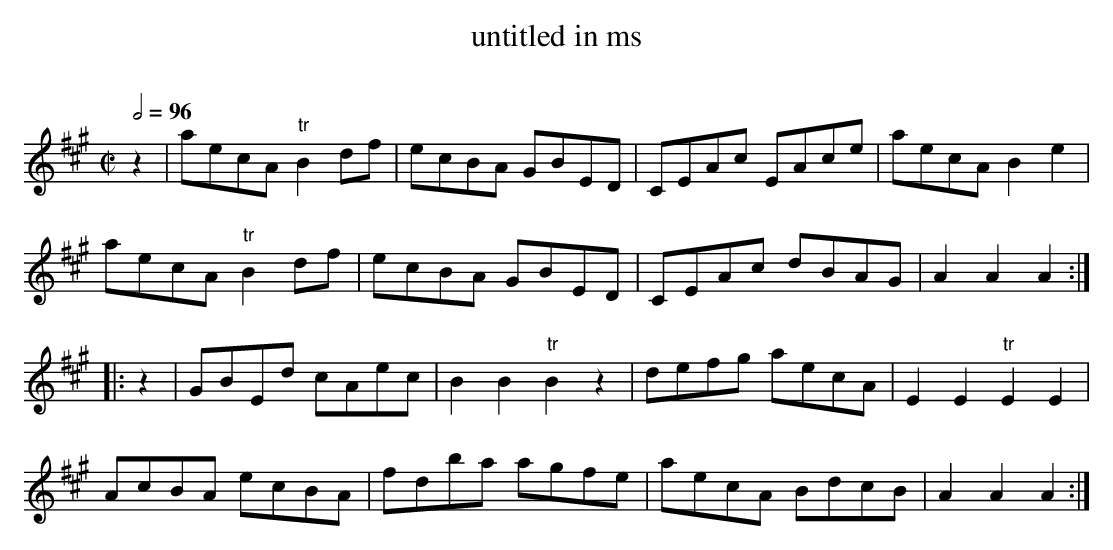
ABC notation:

X:1
T:untitled in ms
M:C|
L:1/8
Q:1/2=96
O:
K:A
z2 | aecA"tr"B2df | ecBA GBED | CEAc EAce | aecAB2e2 |
aecA"tr"B2df | ecBA GBED | CEAc dBAG | A2A2A2 :|
|: z2 | GBEd cAec | B2B2"tr"B2z2 | defg aecA | E2E2"tr"E2E2 |
AcBA ecBA | fdba agfe | aecA BdcB | A2A2A2 :|
